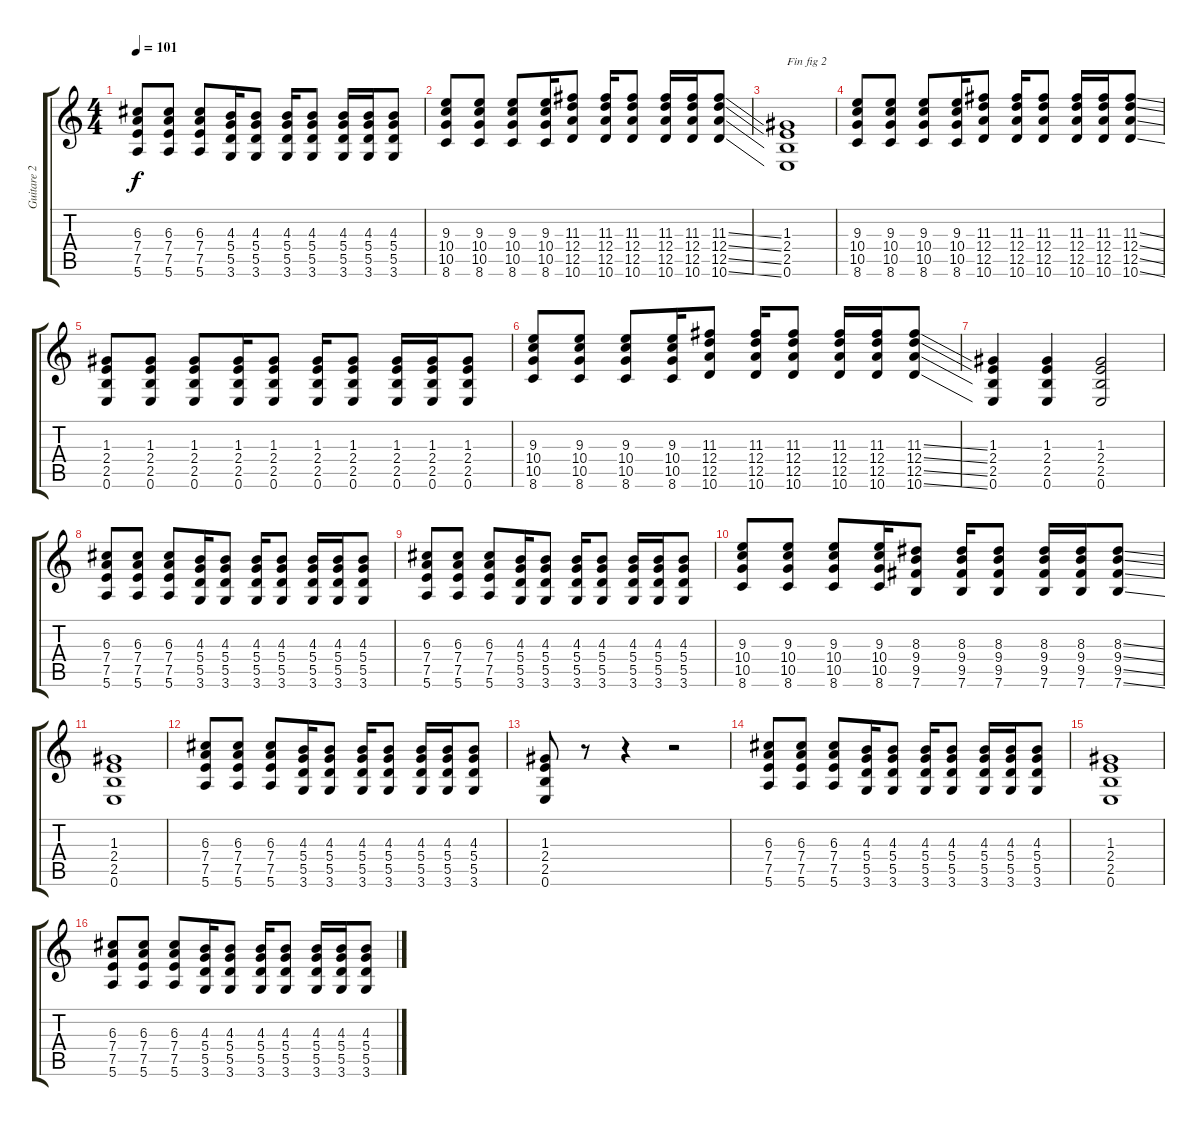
\track ("Guitare 2 Perry" "Guitare 2 ") {instrument acousticguitarsteel}
\staff {score tabs}
\tuning (E4 B3 G3 D3 A2 E2) {hide}
\ts (4 4)
\tempo 101
\clef g2
\ks c
(6.3 7.4 7.5 5.6).8{dy f} (6.3 7.4 7.5 5.6).8 (6.3 7.4 7.5 5.6).8 (4.3 5.4 5.5 3.6).16 (4.3 5.4 5.5 3.6).8 (4.3 5.4 5.5 3.6).16 (4.3 5.4 5.5 3.6).8 (4.3 5.4 5.5 3.6).16 (4.3 5.4 5.5 3.6).16 (4.3 5.4 5.5 3.6).8 |
(9.3 10.4 10.5 8.6).8 (9.3 10.4 10.5 8.6).8 (9.3 10.4 10.5 8.6).8 (9.3 10.4 10.5 8.6).16 (11.3 12.4 12.5 10.6).8 (11.3 12.4 12.5 10.6).16 (11.3 12.4 12.5 10.6).8 (11.3 12.4 12.5 10.6).16 (11.3 12.4 12.5 10.6).16 (11.3{ss} 12.4{ss} 12.5{ss} 10.6{ss}).8 |
(1.3 2.4 2.5 0.6).1{txt "Fin fig 2"} |
(9.3 10.4 10.5 8.6).8 (9.3 10.4 10.5 8.6).8 (9.3 10.4 10.5 8.6).8 (9.3 10.4 10.5 8.6).16 (11.3 12.4 12.5 10.6).8 (11.3 12.4 12.5 10.6).16 (11.3 12.4 12.5 10.6).8 (11.3 12.4 12.5 10.6).16 (11.3 12.4 12.5 10.6).16 (11.3{ss} 12.4{ss} 12.5{ss} 10.6{ss}).8 |
(1.3 2.4 2.5 0.6).8 (1.3 2.4 2.5 0.6).8 (1.3 2.4 2.5 0.6).8 (1.3 2.4 2.5 0.6).16 (1.3 2.4 2.5 0.6).8 (1.3 2.4 2.5 0.6).16 (1.3 2.4 2.5 0.6).8 (1.3 2.4 2.5 0.6).16 (1.3 2.4 2.5 0.6).16 (1.3 2.4 2.5 0.6).8 |
(9.3 10.4 10.5 8.6).8 (9.3 10.4 10.5 8.6).8 (9.3 10.4 10.5 8.6).8 (9.3 10.4 10.5 8.6).16 (11.3 12.4 12.5 10.6).8 (11.3 12.4 12.5 10.6).16 (11.3 12.4 12.5 10.6).8 (11.3 12.4 12.5 10.6).16 (11.3 12.4 12.5 10.6).16 (11.3{ss} 12.4{ss} 12.5{ss} 10.6{ss}).8 |
(1.3 2.4 2.5 0.6).4 (1.3 2.4 2.5 0.6).4 (1.3 2.4 2.5 0.6).2 |
(6.3 7.4 7.5 5.6).8 (6.3 7.4 7.5 5.6).8 (6.3 7.4 7.5 5.6).8 (4.3 5.4 5.5 3.6).16 (4.3 5.4 5.5 3.6).8 (4.3 5.4 5.5 3.6).16 (4.3 5.4 5.5 3.6).8 (4.3 5.4 5.5 3.6).16 (4.3 5.4 5.5 3.6).16 (4.3 5.4 5.5 3.6).8 |
(6.3 7.4 7.5 5.6).8 (6.3 7.4 7.5 5.6).8 (6.3 7.4 7.5 5.6).8 (4.3 5.4 5.5 3.6).16 (4.3 5.4 5.5 3.6).8 (4.3 5.4 5.5 3.6).16 (4.3 5.4 5.5 3.6).8 (4.3 5.4 5.5 3.6).16 (4.3 5.4 5.5 3.6).16 (4.3 5.4 5.5 3.6).8 |
(9.3 10.4 10.5 8.6).8 (9.3 10.4 10.5 8.6).8 (9.3 10.4 10.5 8.6).8 (9.3 10.4 10.5 8.6).16 (8.3 9.4 9.5 7.6).8 (8.3 9.4 9.5 7.6).16 (8.3 9.4 9.5 7.6).8 (8.3 9.4 9.5 7.6).16 (8.3 9.4 9.5 7.6).16 (8.3{ss} 9.4{ss} 9.5{ss} 7.6{ss}).8 |
(1.3 2.4 2.5 0.6).1 |
(6.3 7.4 7.5 5.6).8 (6.3 7.4 7.5 5.6).8 (6.3 7.4 7.5 5.6).8 (4.3 5.4 5.5 3.6).16 (4.3 5.4 5.5 3.6).8 (4.3 5.4 5.5 3.6).16 (4.3 5.4 5.5 3.6).8 (4.3 5.4 5.5 3.6).16 (4.3 5.4 5.5 3.6).16 (4.3 5.4 5.5 3.6).8 |
(1.3 2.4 2.5 0.6).8 r.8 r.4 r.2 |
(6.3 7.4 7.5 5.6).8 (6.3 7.4 7.5 5.6).8 (6.3 7.4 7.5 5.6).8 (4.3 5.4 5.5 3.6).16 (4.3 5.4 5.5 3.6).8 (4.3 5.4 5.5 3.6).16 (4.3 5.4 5.5 3.6).8 (4.3 5.4 5.5 3.6).16 (4.3 5.4 5.5 3.6).16 (4.3 5.4 5.5 3.6).8 |
(1.3 2.4 2.5 0.6).1 |
(6.3 7.4 7.5 5.6).8 (6.3 7.4 7.5 5.6).8 (6.3 7.4 7.5 5.6).8 (4.3 5.4 5.5 3.6).16 (4.3 5.4 5.5 3.6).8 (4.3 5.4 5.5 3.6).16 (4.3 5.4 5.5 3.6).8 (4.3 5.4 5.5 3.6).16 (4.3 5.4 5.5 3.6).16 (4.3 5.4 5.5 3.6).8
